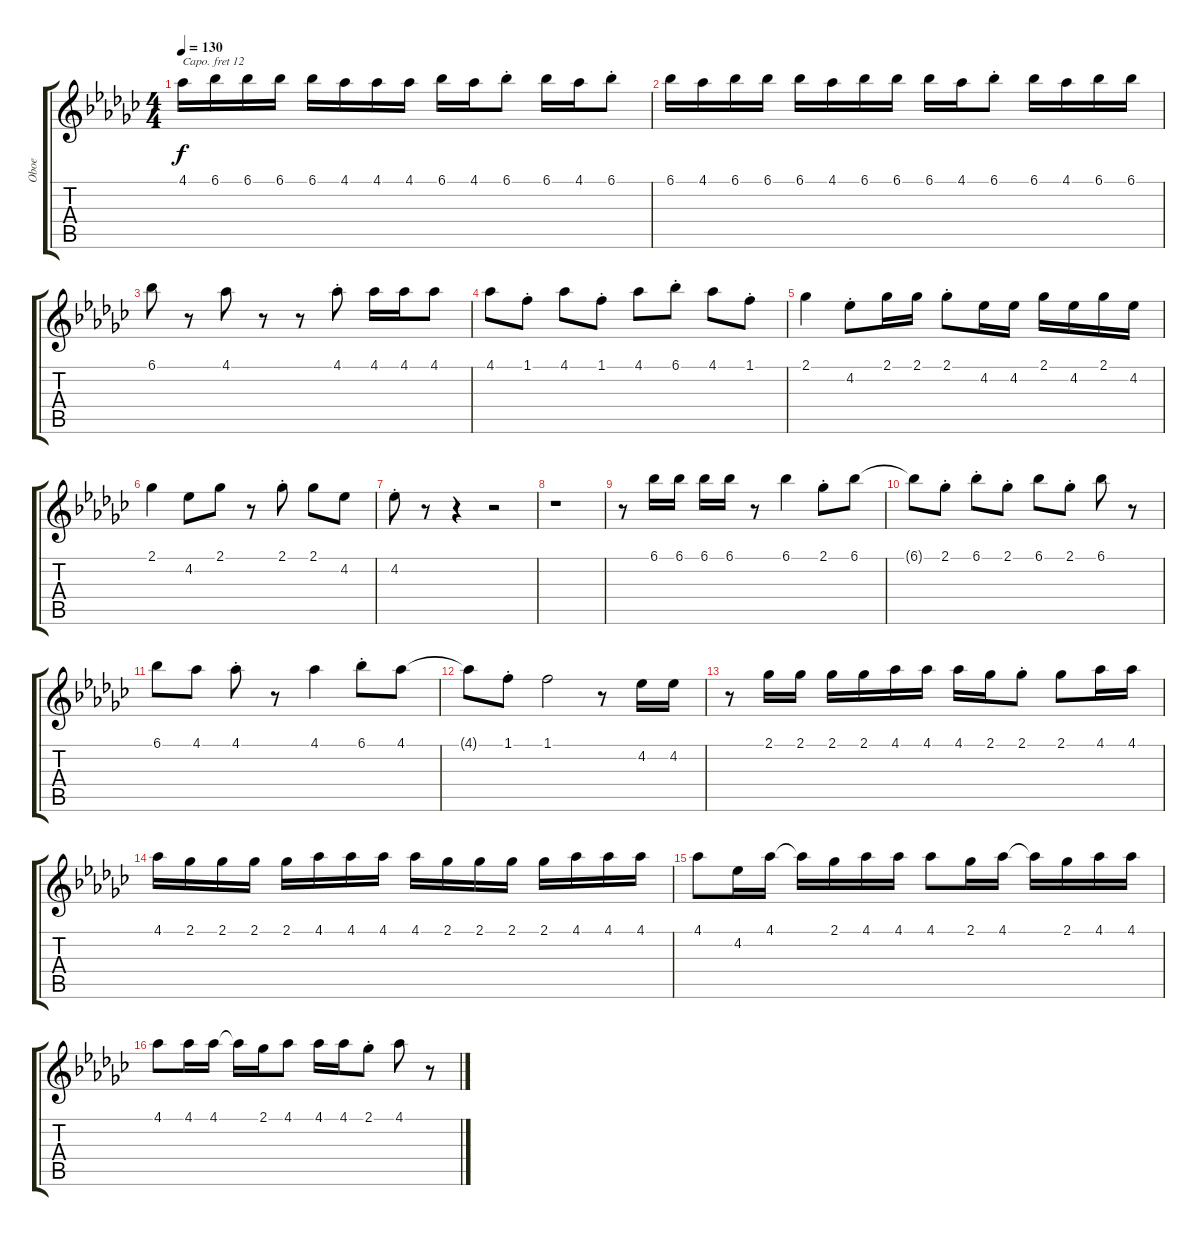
\track ("Oboe" "Oboe") {instrument oboe}
\staff {score tabs}
\capo 12
\tuning (E4 B3 G3 D3 A2 E2) {hide}
\ts (4 4)
\tempo 130
\clef g2
\ks gb
4.1.16{dy f} 6.1.16 6.1.16 6.1.16 6.1.16 4.1.16 4.1.16 4.1.16 6.1.16 4.1.16 6.1{st}.8 6.1.16 4.1.16 6.1{st}.8 |
6.1.16 4.1.16 6.1.16 6.1.16 6.1.16 4.1.16 6.1.16 6.1.16 6.1.16 4.1.16 6.1{st}.8 6.1.16 4.1.16 6.1.16 6.1.16 |
6.1.8 r.8 4.1.8 r.8 r.8 4.1{st}.8 4.1.16 4.1.16 4.1.8 |
4.1.8 1.1{st}.8 4.1.8 1.1{st}.8 4.1.8 6.1{st}.8 4.1.8 1.1{st}.8 |
2.1.4 4.2{st}.8 2.1.16 2.1.16 2.1{st}.8 4.2.16 4.2.16 2.1.16 4.2.16 2.1.16 4.2.16 |
2.1.4 4.2.8 2.1.8 r.8 2.1{st}.8 2.1.8 4.2.8 |
4.2{st}.8 r.8 r.4 r.2 |
r.1 |
r.8 6.1.16 6.1.16 6.1.16 6.1.16 r.8 6.1.4 2.1{st}.8 6.1.8 |
6.1{t}.8 2.1{st}.8 6.1{st}.8 2.1{st}.8 6.1.8 2.1{st}.8 6.1.8 r.8 |
6.1.8 4.1.8 4.1{st}.8 r.8 4.1.4 6.1{st}.8 4.1.8 |
4.1{t}.8 1.1{st}.8 1.1.2 r.8 4.2.16 4.2.16 |
r.8 2.1.16 2.1.16 2.1.16 2.1.16 4.1.16 4.1.16 4.1.16 2.1.16 2.1{st}.8 2.1.8 4.1.16 4.1.16 |
4.1.16 2.1.16 2.1.16 2.1.16 2.1.16 4.1.16 4.1.16 4.1.16 4.1.16 2.1.16 2.1.16 2.1.16 2.1.16 4.1.16 4.1.16 4.1.16 |
4.1.8 4.2.16 4.1.16 4.1{t}.16 2.1.16 4.1.16 4.1.16 4.1.8 2.1.16 4.1.16 4.1{t}.16 2.1.16 4.1.16 4.1.16 |
4.1.8 4.1.16 4.1.16 4.1{t}.16 2.1.16 4.1.8 4.1.16 4.1.16 2.1{st}.8 4.1.8 r.8
